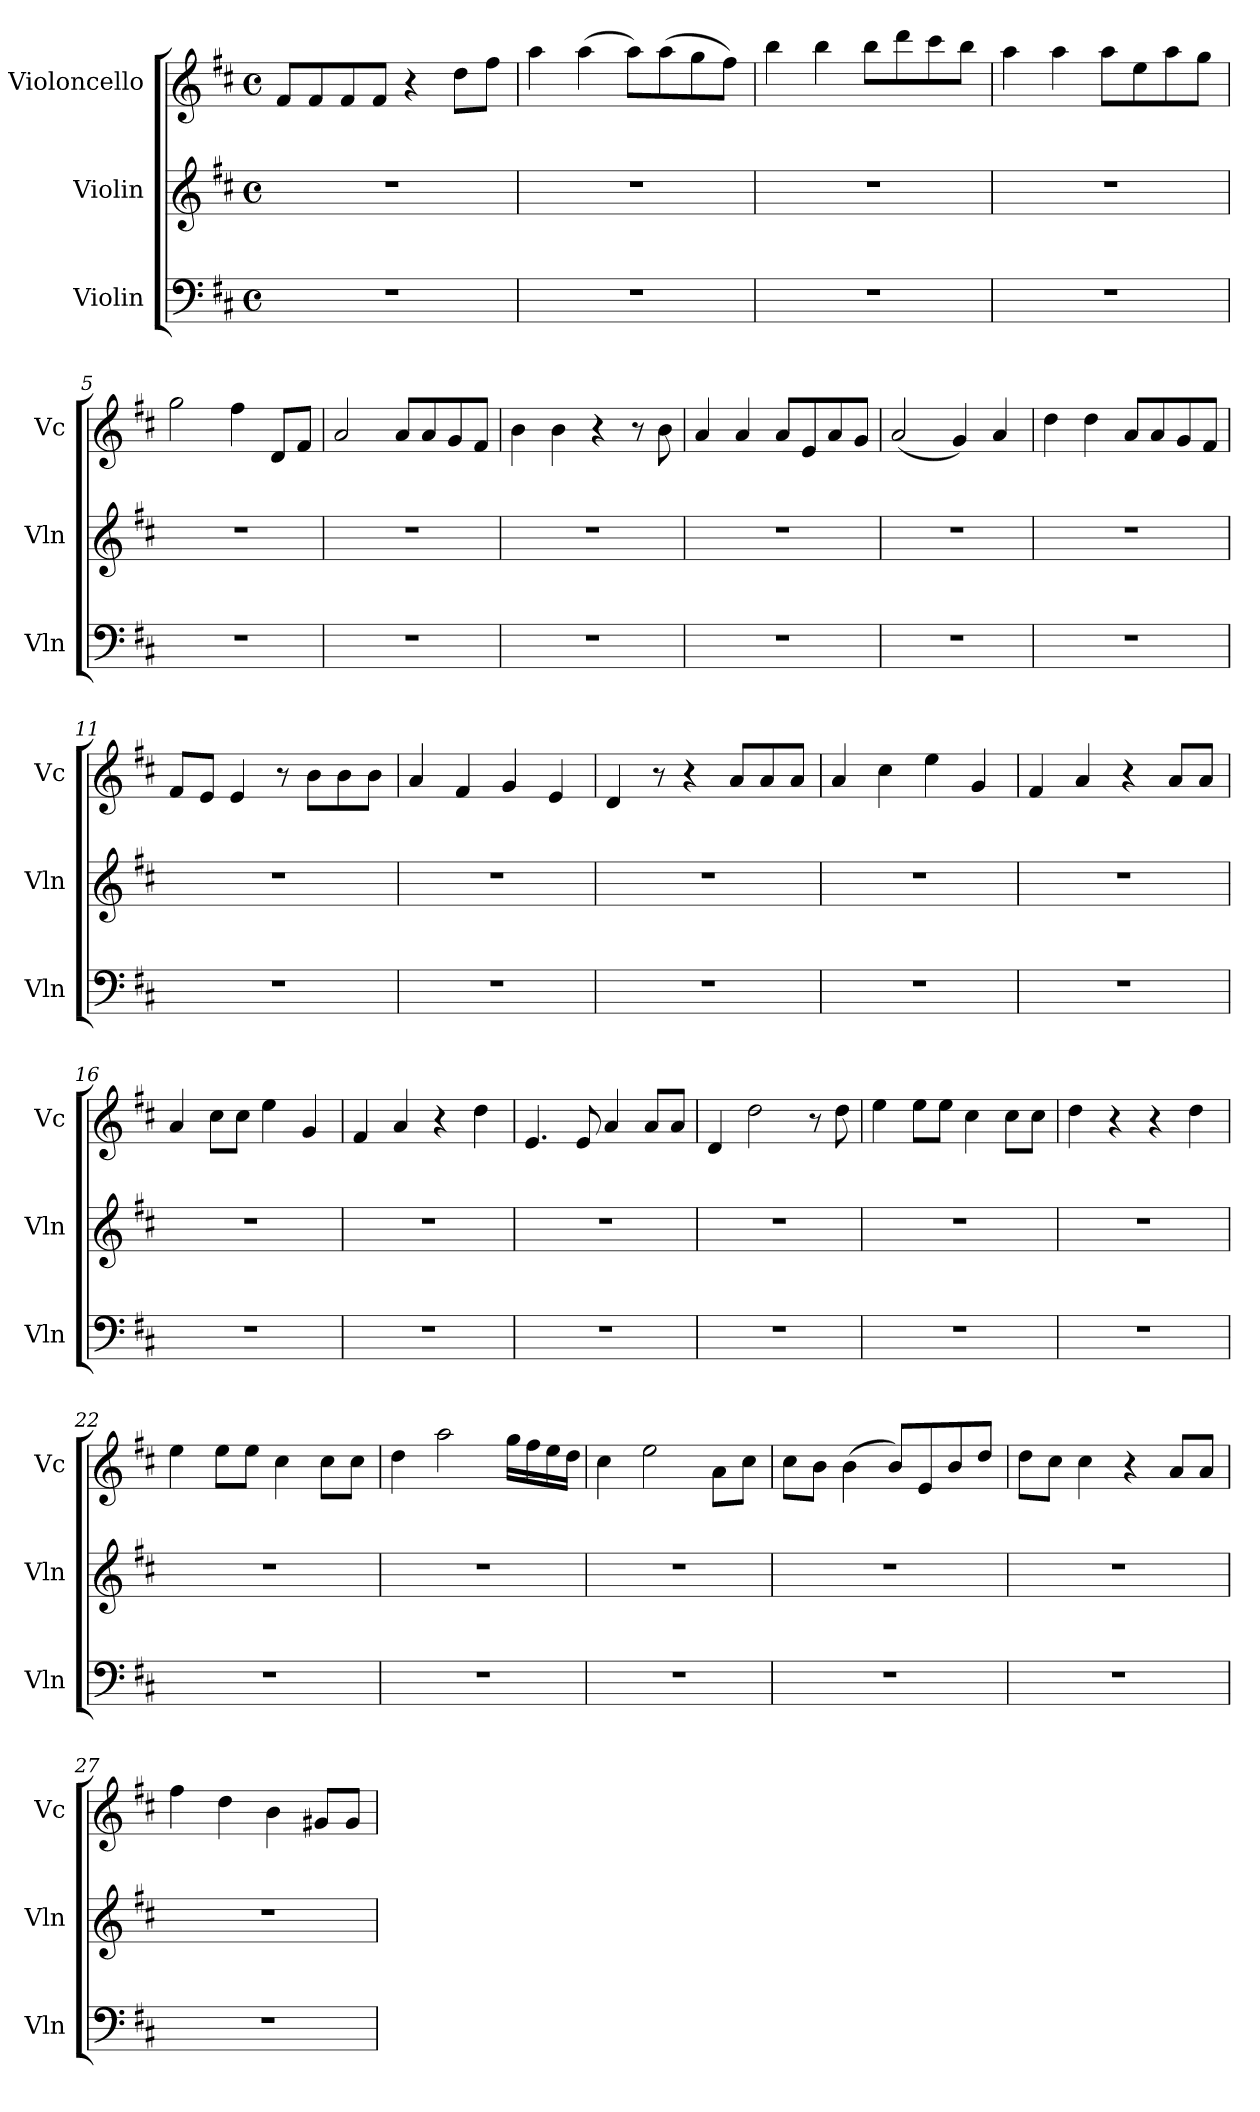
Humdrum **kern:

**kern	**kern	**kern
*part3	*part2	*part1
*staff3	*staff2	*staff1
*I"Violin	*I"Violin	*I"Violoncello
*I'Vln	*I'Vln	*I'Vc
*clefF4	*clefG2	*clefG2
*k[f#c#]	*k[f#c#]	*k[f#c#]
*M4/4	*M4/4	*M4/4
*met(c)	*met(c)	*met(c)
=1	=1	=1
1r	1r	8f#/L
.	.	8f#/
.	.	8f#/
.	.	8f#/J
.	.	4r
.	.	8dd\L
.	.	8ff#\J
=2	=2	=2
1r	1r	4aa\
.	.	(>4aa\
.	.	8aa\L)
.	.	(>8aa\
.	.	8gg\
.	.	8ff#\J)
=3	=3	=3
1r	1r	4bb\
.	.	4bb\
.	.	8bb\L
.	.	8ddd\
.	.	8ccc#\
.	.	8bb\J
=4	=4	=4
1r	1r	4aa\
.	.	4aa\
.	.	8aa\L
.	.	8ee\
.	.	8aa\
.	.	8gg\J
=5	=5	=5
1r	1r	2gg\
.	.	4ff#\
.	.	8d/L
.	.	8f#/J
!!LO:LB:g=z
=6	=6	=6
1r	1r	2a/
.	.	8a/L
.	.	8a/
.	.	8g/
.	.	8f#/J
=7	=7	=7
1r	1r	4b\
.	.	4b\
.	.	4r
.	.	8r
.	.	8b\
=8	=8	=8
1r	1r	4a/
.	.	4a/
.	.	8a/L
.	.	8e/
.	.	8a/
.	.	8g/J
=9	=9	=9
1r	1r	(<2a/
.	.	4g/)
.	.	4a/
=10	=10	=10
1r	1r	4dd\
.	.	4dd\
.	.	8a/L
.	.	8a/
.	.	8g/
.	.	8f#/J
=11	=11	=11
1r	1r	8f#/L
.	.	8e/J
.	.	4e/
.	.	8r
.	.	8b\L
.	.	8b\
.	.	8b\J
!!LO:LB:g=z
=12	=12	=12
1r	1r	4a/
.	.	4f#/
.	.	4g/
.	.	4e/
=13	=13	=13
1r	1r	4d/
.	.	8r
.	.	4r
.	.	8a/L
.	.	8a/
.	.	8a/J
=14	=14	=14
1r	1r	4a/
.	.	4cc#\
.	.	4ee\
.	.	4g/
=15	=15	=15
1r	1r	4f#/
.	.	4a/
.	.	4r
.	.	8a/L
.	.	8a/J
=16	=16	=16
1r	1r	4a/
.	.	8cc#\L
.	.	8cc#\J
.	.	4ee\
.	.	4g/
=17	=17	=17
1r	1r	4f#/
.	.	4a/
.	.	4r
.	.	4dd\
!!LO:LB:g=z
=18	=18	=18
1r	1r	4.e/
.	.	8e/
.	.	4a/
.	.	8a/L
.	.	8a/J
=19	=19	=19
1r	1r	4d/
.	.	2dd\
.	.	8r
.	.	8dd\
=20	=20	=20
1r	1r	4ee\
.	.	8ee\L
.	.	8ee\J
.	.	4cc#\
.	.	8cc#\L
.	.	8cc#\J
=21	=21	=21
1r	1r	4dd\
.	.	4r
.	.	4r
.	.	4dd\
=22	=22	=22
1r	1r	4ee\
.	.	8ee\L
.	.	8ee\J
.	.	4cc#\
.	.	8cc#\L
.	.	8cc#\J
!!LO:PB:g=z
=23	=23	=23
1r	1r	4dd\
.	.	2aa\
.	.	16gg\LL
.	.	16ff#\
.	.	16ee\
.	.	16dd\JJ
=24	=24	=24
1r	1r	4cc#\
.	.	2ee\
.	.	8a\L
.	.	8cc#\J
=25	=25	=25
1r	1r	8cc#\L
.	.	8b\J
.	.	(>4b\
.	.	8b/L)
.	.	8e/
.	.	8b/
.	.	8dd/J
=26	=26	=26
1r	1r	8dd\L
.	.	8cc#\J
.	.	4cc#\
.	.	4r
.	.	8a/L
.	.	8a/J
=27	=27	=27
1r	1r	4ff#\
.	.	4dd\
.	.	4b\
.	.	8g#X/L
.	.	8g#/J
=	=	=
*-	*-	*-
